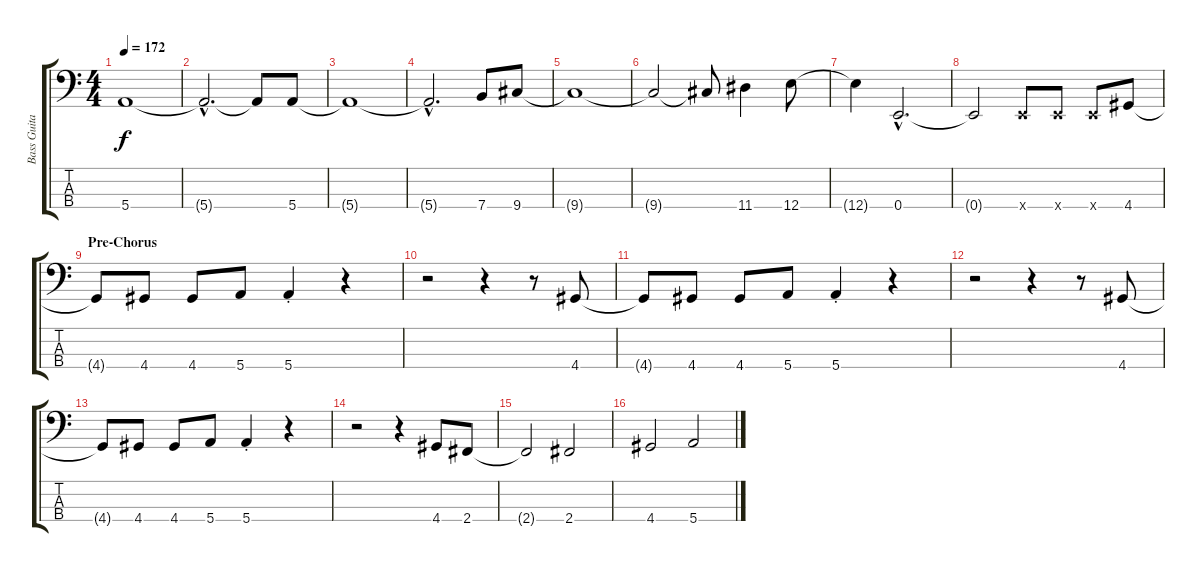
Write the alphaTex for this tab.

\track ("Bass Guitar" "Bass Guita") {instrument electricbasspick}
\staff {score tabs}
\tuning (G2 D2 A1 E1) {hide}
\ts (4 4)
\tempo 172
\clef f4
\ks c
5.4{t}.1{dy f} |
5.4{hac t}.2{d} 5.4{t}.8 5.4.8 |
5.4{t}.1 |
5.4{hac t}.2{d} 7.4.8 9.4.8 |
9.4{t}.1 |
9.4{t}.2 9.4{t}.8 11.4.4 12.4.8 |
12.4{t}.4 0.4{hac}.2{d} |
0.4{t}.2 0.4{x}.8 0.4{x}.8 0.4{x}.8 4.4.8 |
\section ("" "Pre-Chorus")
4.4{t}.8 4.4.8 4.4.8 5.4.8 5.4{st}.4 r.4 |
r.2 r.4 r.8 4.4.8 |
4.4{t}.8 4.4.8 4.4.8 5.4.8 5.4{st}.4 r.4 |
r.2 r.4 r.8 4.4.8 |
4.4{t}.8 4.4.8 4.4.8 5.4.8 5.4{st}.4 r.4 |
r.2 r.4 4.4.8 2.4.8 |
2.4{t}.2 2.4.2 |
4.4.2 5.4.2
